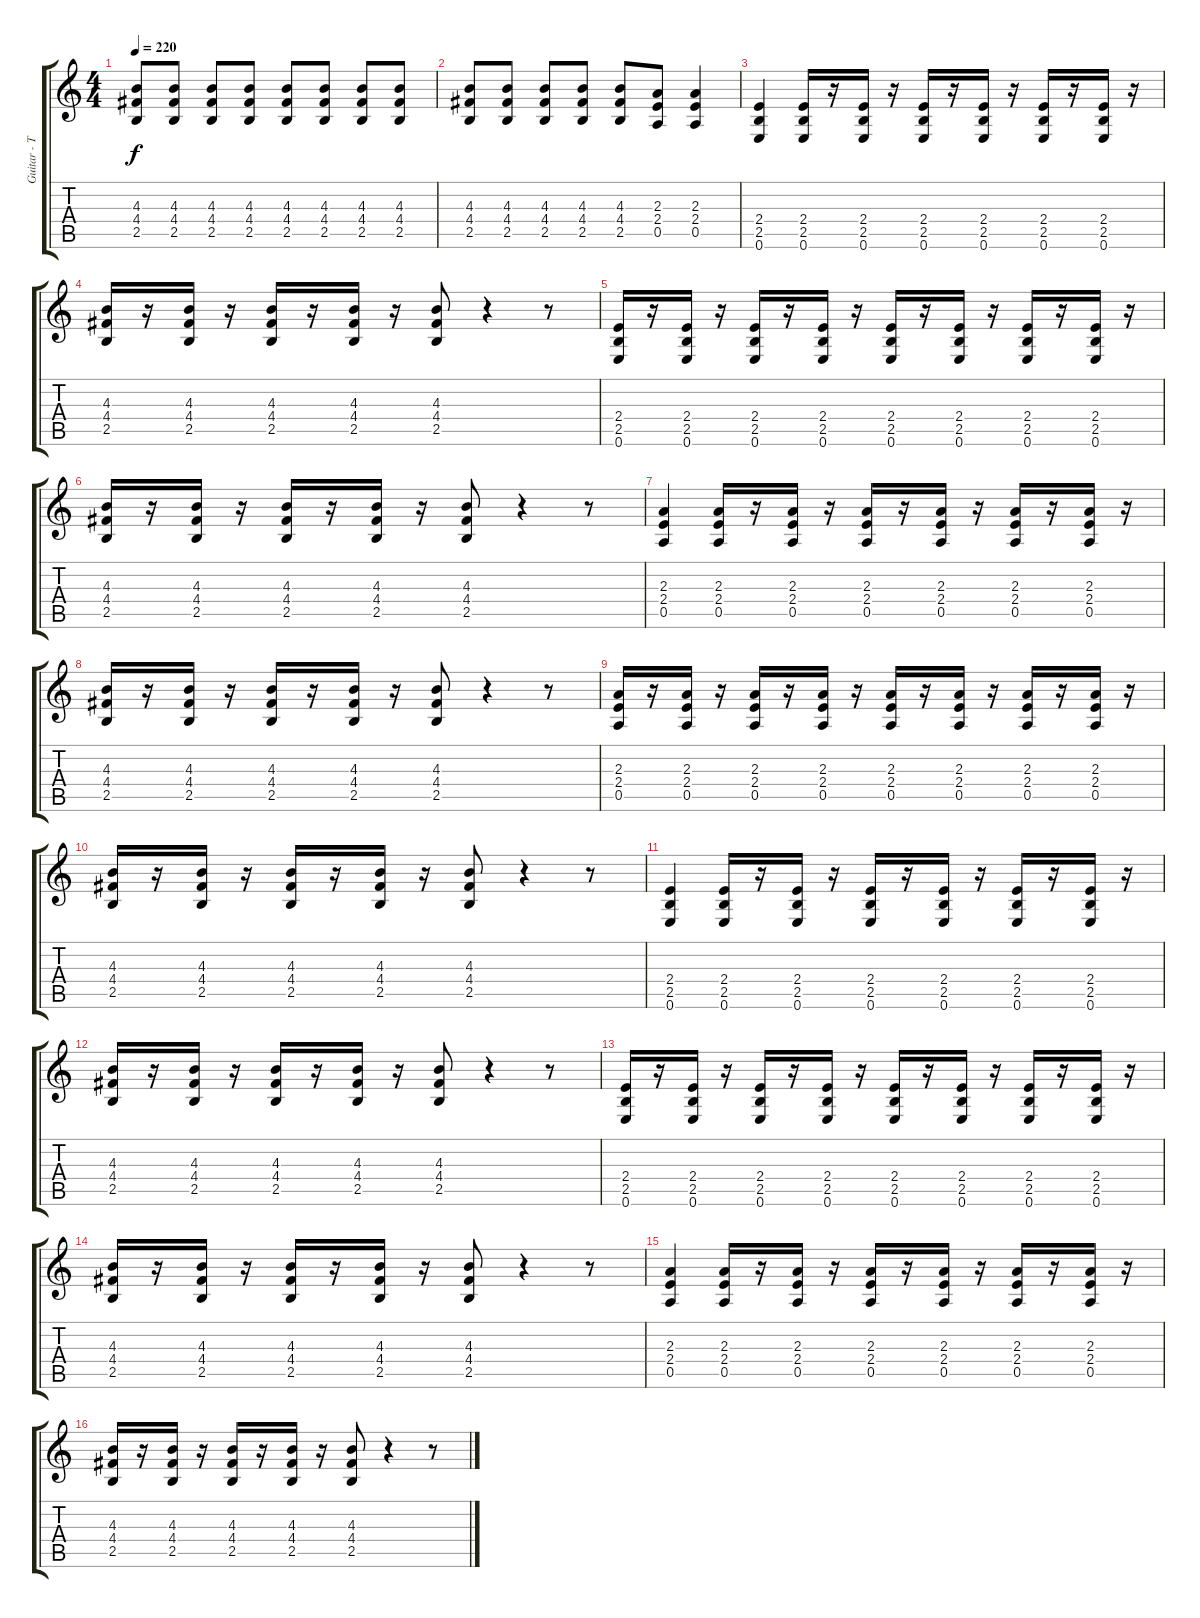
\track ("Guitar - Tom Mattew Delonge" "Guitar - T") {instrument overdrivenguitar}
\staff {score tabs}
\tuning (E4 B3 G3 D3 A2 E2) {hide}
\ts (4 4)
\tempo 220
\clef g2
\ks c
(4.3 4.4 2.5).8{dy f} (4.3 4.4 2.5).8 (4.3 4.4 2.5).8 (4.3 4.4 2.5).8 (4.3 4.4 2.5).8 (4.3 4.4 2.5).8 (4.3 4.4 2.5).8 (4.3 4.4 2.5).8 |
(4.3 4.4 2.5).8 (4.3 4.4 2.5).8 (4.3 4.4 2.5).8 (4.3 4.4 2.5).8 (4.3 4.4 2.5).8 (2.3 2.4 0.5).8 (2.3 2.4 0.5).4 |
(2.4 2.5 0.6).4 (2.4 2.5 0.6).16 r.16 (2.4 2.5 0.6).16 r.16 (2.4 2.5 0.6).16 r.16 (2.4 2.5 0.6).16 r.16 (2.4 2.5 0.6).16 r.16 (2.4 2.5 0.6).16 r.16 |
(4.3 4.4 2.5).16 r.16 (4.3 4.4 2.5).16 r.16 (4.3 4.4 2.5).16 r.16 (4.3 4.4 2.5).16 r.16 (4.3 4.4 2.5).8 r.4 r.8 |
(2.4 2.5 0.6).16 r.16 (2.4 2.5 0.6).16 r.16 (2.4 2.5 0.6).16 r.16 (2.4 2.5 0.6).16 r.16 (2.4 2.5 0.6).16 r.16 (2.4 2.5 0.6).16 r.16 (2.4 2.5 0.6).16 r.16 (2.4 2.5 0.6).16 r.16 |
(4.3 4.4 2.5).16 r.16 (4.3 4.4 2.5).16 r.16 (4.3 4.4 2.5).16 r.16 (4.3 4.4 2.5).16 r.16 (4.3 4.4 2.5).8 r.4 r.8 |
(2.3 2.4 0.5).4 (2.3 2.4 0.5).16 r.16 (2.3 2.4 0.5).16 r.16 (2.3 2.4 0.5).16 r.16 (2.3 2.4 0.5).16 r.16 (2.3 2.4 0.5).16 r.16 (2.3 2.4 0.5).16 r.16 |
(4.3 4.4 2.5).16 r.16 (4.3 4.4 2.5).16 r.16 (4.3 4.4 2.5).16 r.16 (4.3 4.4 2.5).16 r.16 (4.3 4.4 2.5).8 r.4 r.8 |
(2.3 2.4 0.5).16 r.16 (2.3 2.4 0.5).16 r.16 (2.3 2.4 0.5).16 r.16 (2.3 2.4 0.5).16 r.16 (2.3 2.4 0.5).16 r.16 (2.3 2.4 0.5).16 r.16 (2.3 2.4 0.5).16 r.16 (2.3 2.4 0.5).16 r.16 |
(4.3 4.4 2.5).16 r.16 (4.3 4.4 2.5).16 r.16 (4.3 4.4 2.5).16 r.16 (4.3 4.4 2.5).16 r.16 (4.3 4.4 2.5).8 r.4 r.8 |
(2.4 2.5 0.6).4 (2.4 2.5 0.6).16 r.16 (2.4 2.5 0.6).16 r.16 (2.4 2.5 0.6).16 r.16 (2.4 2.5 0.6).16 r.16 (2.4 2.5 0.6).16 r.16 (2.4 2.5 0.6).16 r.16 |
(4.3 4.4 2.5).16 r.16 (4.3 4.4 2.5).16 r.16 (4.3 4.4 2.5).16 r.16 (4.3 4.4 2.5).16 r.16 (4.3 4.4 2.5).8 r.4 r.8 |
(2.4 2.5 0.6).16 r.16 (2.4 2.5 0.6).16 r.16 (2.4 2.5 0.6).16 r.16 (2.4 2.5 0.6).16 r.16 (2.4 2.5 0.6).16 r.16 (2.4 2.5 0.6).16 r.16 (2.4 2.5 0.6).16 r.16 (2.4 2.5 0.6).16 r.16 |
(4.3 4.4 2.5).16 r.16 (4.3 4.4 2.5).16 r.16 (4.3 4.4 2.5).16 r.16 (4.3 4.4 2.5).16 r.16 (4.3 4.4 2.5).8 r.4 r.8 |
(2.3 2.4 0.5).4 (2.3 2.4 0.5).16 r.16 (2.3 2.4 0.5).16 r.16 (2.3 2.4 0.5).16 r.16 (2.3 2.4 0.5).16 r.16 (2.3 2.4 0.5).16 r.16 (2.3 2.4 0.5).16 r.16 |
(4.3 4.4 2.5).16 r.16 (4.3 4.4 2.5).16 r.16 (4.3 4.4 2.5).16 r.16 (4.3 4.4 2.5).16 r.16 (4.3 4.4 2.5).8 r.4 r.8
